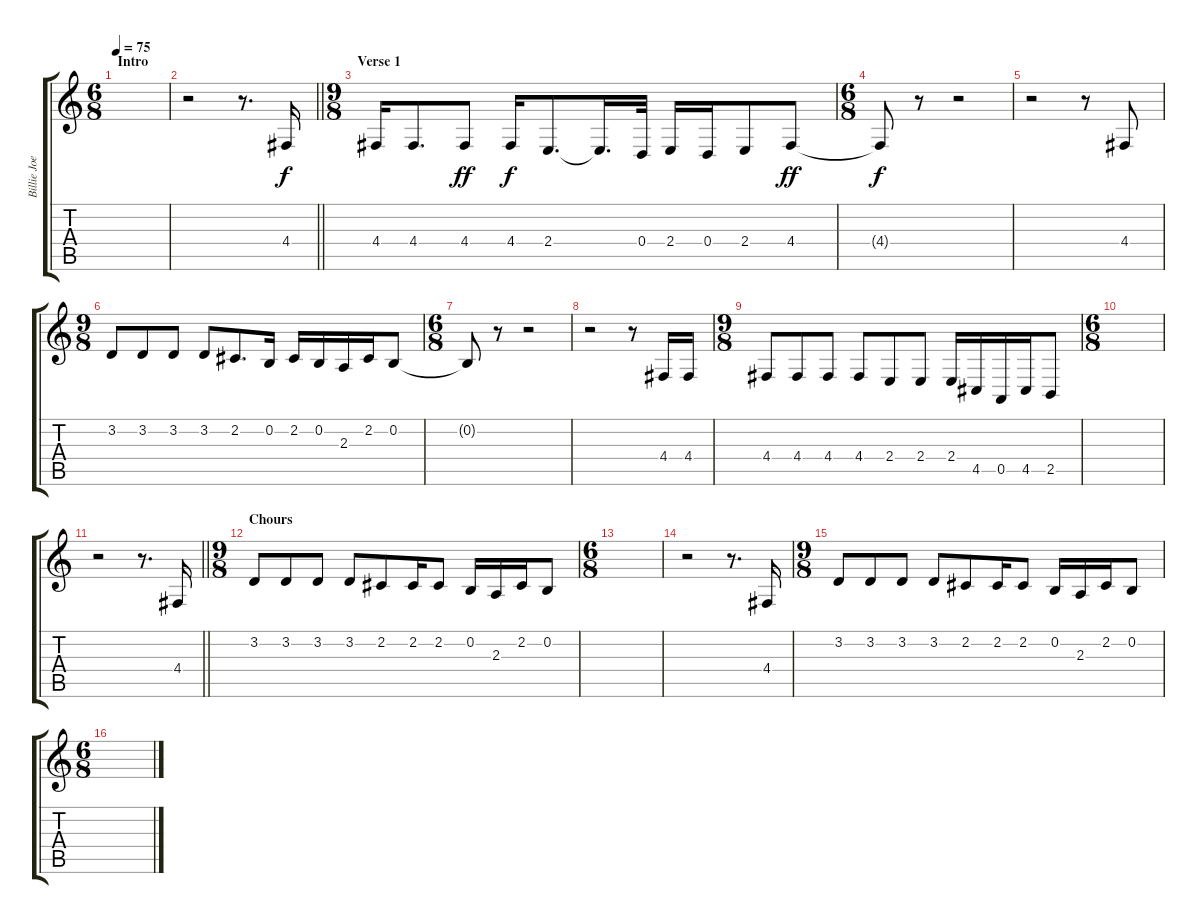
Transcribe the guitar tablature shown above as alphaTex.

\track ("Billie Joe Armstrong - Vocal" "Billie Joe") {instrument reedorgan}
\staff {score tabs}
\tuning (E4 B3 G3 D3 A2 E2) {hide}
\ts (6 8)
\section ("" "Intro")
\tempo 75
\clef g2
\ks c
|
\barLineRight lightlight
r.2 r.8{d} 4.4.16 |
\ts (9 8)
\section ("" "Verse 1")
4.4.16 4.4.8{d} 4.4.8{dy ff} 4.4.16{dy f} 2.4.8{d} 2.4{t}.16{d} 0.4.32 2.4.16 0.4.16 2.4.8 4.4.8{dy ff} |
\ts (6 8)
4.4{t}.8{dy f} r.8 r.2 |
r.2 r.8 4.4.8 |
\ts (9 8)
3.2.8 3.2.8 3.2.8 3.2.8 2.2.8{d} 0.2.16 2.2.16 0.2.16 2.3.16 2.2.16 0.2.8 |
\ts (6 8)
0.2{t}.8 r.8 r.2 |
r.2 r.8 4.4.16 4.4.16 |
\ts (9 8)
4.4.8 4.4.8 4.4.8 4.4.8 2.4.8 2.4.8 2.4.16 4.5.16 0.5.16 4.5.16 2.5.8 |
\ts (6 8)
|
\barLineRight lightlight
r.2 r.8{d} 4.4.16 |
\ts (9 8)
\section ("" "Chours")
3.2.8 3.2.8 3.2.8 3.2.8 2.2.8 2.2.16 2.2.8 0.2.16 2.3.16 2.2.16 0.2.8 |
\ts (6 8)
|
r.2 r.8{d} 4.4.16 |
\ts (9 8)
3.2.8 3.2.8 3.2.8 3.2.8 2.2.8 2.2.16 2.2.8 0.2.16 2.3.16 2.2.16 0.2.8 |
\ts (6 8)
